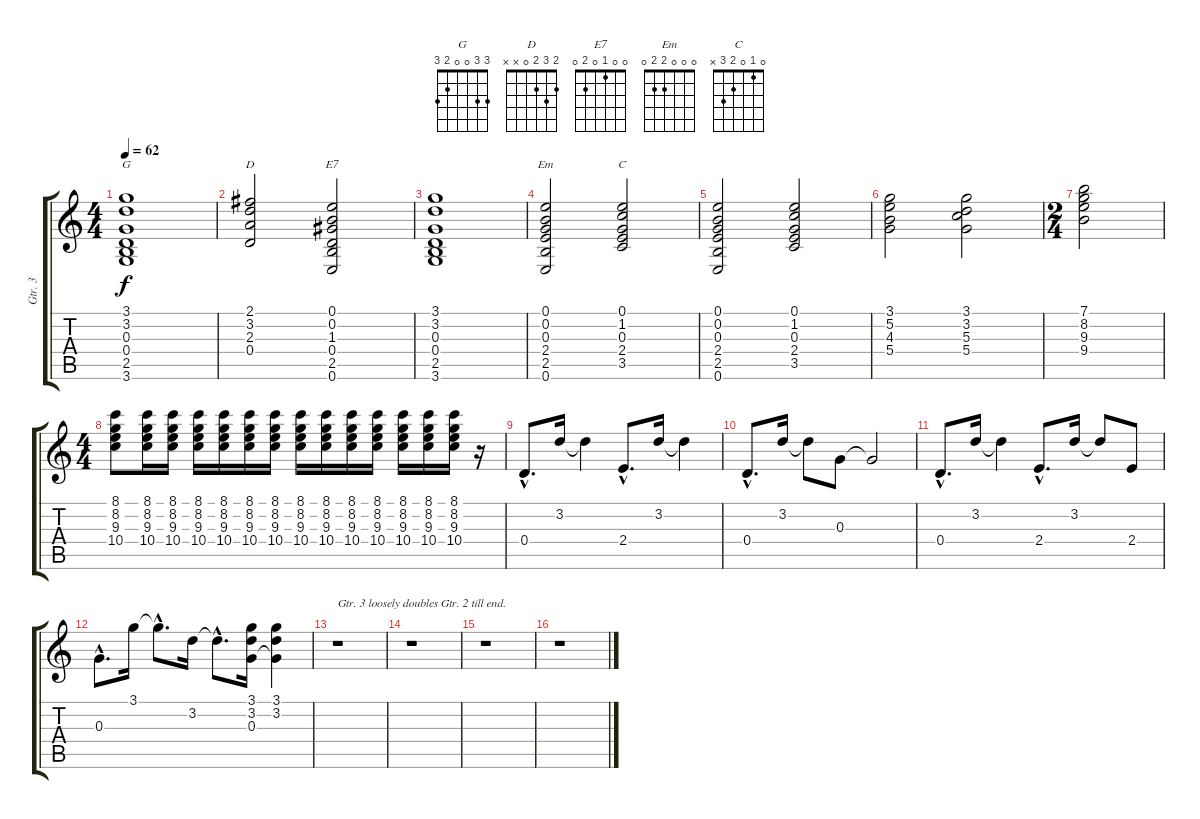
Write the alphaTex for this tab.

\track ("Gtr. 3" "Gtr. 3") {instrument electricguitarclean}
\staff {score tabs}
\tuning (E4 B3 G3 D3 A2 E2) {hide}
\chord ("G" 3 3 0 0 2 3)
\chord ("D" 2 3 2 0 x x)
\chord ("E7" 0 0 1 0 2 0)
\chord ("Em" 0 0 0 2 2 0)
\chord ("C" 0 1 0 2 3 x)
\ts (4 4)
\tempo 62
\clef g2
\ks c
(3.1 3.2 0.3 0.4 2.5 3.6).1{ch "G" dy f} |
(2.1 3.2 2.3 0.4).2{ch "D"} (0.1 0.2 1.3 0.4 2.5 0.6).2{ch "E7"} |
(3.1 3.2 0.3 0.4 2.5 3.6).1 |
(0.1 0.2 0.3 2.4 2.5 0.6).2{ch "Em"} (0.1 1.2 0.3 2.4 3.5).2{ch "C"} |
(0.1 0.2 0.3 2.4 2.5 0.6).2 (0.1 1.2 0.3 2.4 3.5).2 |
(3.1 5.2 4.3 5.4).2 (3.1 3.2 5.3 5.4).2 |
\ts (2 4)
(7.1 8.2 9.3 9.4).2 |
\ts (4 4)
(8.1 8.2 9.3 10.4).8 (8.1 8.2 9.3 10.4).16 (8.1 8.2 9.3 10.4).16 (8.1 8.2 9.3 10.4).16 (8.1 8.2 9.3 10.4).16 (8.1 8.2 9.3 10.4).16 (8.1 8.2 9.3 10.4).16 (8.1 8.2 9.3 10.4).16 (8.1 8.2 9.3 10.4).16 (8.1 8.2 9.3 10.4).16 (8.1 8.2 9.3 10.4).16 (8.1 8.2 9.3 10.4).16 (8.1 8.2 9.3 10.4).16 (8.1 8.2 9.3 10.4).16 r.16 |
0.4{hac}.8{d} 3.2.16 3.2{t}.4 2.4{hac}.8{d} 3.2.16 3.2{t}.4 |
0.4{hac}.8{d} 3.2.16 3.2{t}.8 0.3.8 0.3{t}.2 |
0.4{hac}.8{d} 3.2.16 3.2{t}.4 2.4{hac}.8{d} 3.2.16 3.2{t}.8 2.4.8 |
0.3{hac}.8{d} 3.1.16 3.1{hac t}.8{d} 3.2.16 3.2{hac t}.8{d} (3.1 3.2 0.3).16 (3.1 3.2 0.3{t}).4 |
r.1{txt "Gtr. 3 loosely doubles Gtr. 2 till end."} |
r.1 |
r.1 |
r.1
